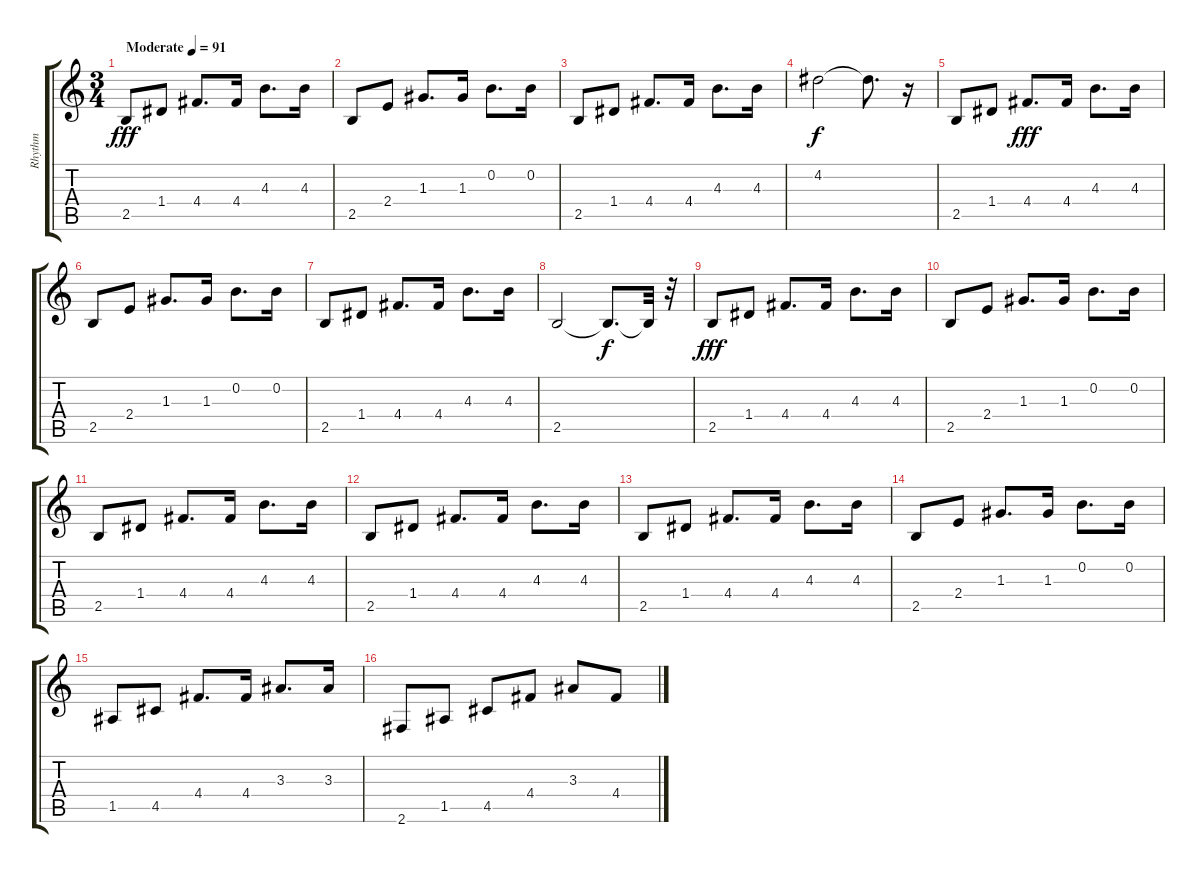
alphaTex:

\track ("Rhythm" "Rhythm") {instrument acousticguitarsteel}
\staff {score tabs}
\tuning (E4 B3 G3 D3 A2 E2) {hide}
\ts (3 4)
\tempo (91 "Moderate")
\clef g2
\ks c
2.5.8{dy fff instrument acousticguitarsteel} 1.4.8 4.4.8{d} 4.4.16 4.3.8{d} 4.3.16 |
2.5.8 2.4.8 1.3.8{d} 1.3.16 0.2.8{d} 0.2.16 |
2.5.8 1.4.8 4.4.8{d} 4.4.16 4.3.8{d} 4.3.16 |
4.2.2{dy f} 4.2{t}.8{d} r.16 |
2.5.8 1.4.8 4.4.8{d dy fff} 4.4.16 4.3.8{d} 4.3.16 |
2.5.8 2.4.8 1.3.8{d} 1.3.16 0.2.8{d} 0.2.16 |
2.5.8 1.4.8 4.4.8{d} 4.4.16 4.3.8{d} 4.3.16 |
2.5.2 2.5{t}.8{d dy f} 2.5{t}.32 r.32 |
2.5.8{dy fff} 1.4.8 4.4.8{d} 4.4.16 4.3.8{d} 4.3.16 |
2.5.8 2.4.8 1.3.8{d} 1.3.16 0.2.8{d} 0.2.16 |
2.5.8 1.4.8 4.4.8{d} 4.4.16 4.3.8{d} 4.3.16 |
2.5.8 1.4.8 4.4.8{d} 4.4.16 4.3.8{d} 4.3.16 |
2.5.8 1.4.8 4.4.8{d} 4.4.16 4.3.8{d} 4.3.16 |
2.5.8 2.4.8 1.3.8{d} 1.3.16 0.2.8{d} 0.2.16 |
1.5.8 4.5.8 4.4.8{d} 4.4.16 3.3.8{d} 3.3.16 |
2.6.8 1.5.8 4.5.8 4.4.8 3.3.8 4.4.8
